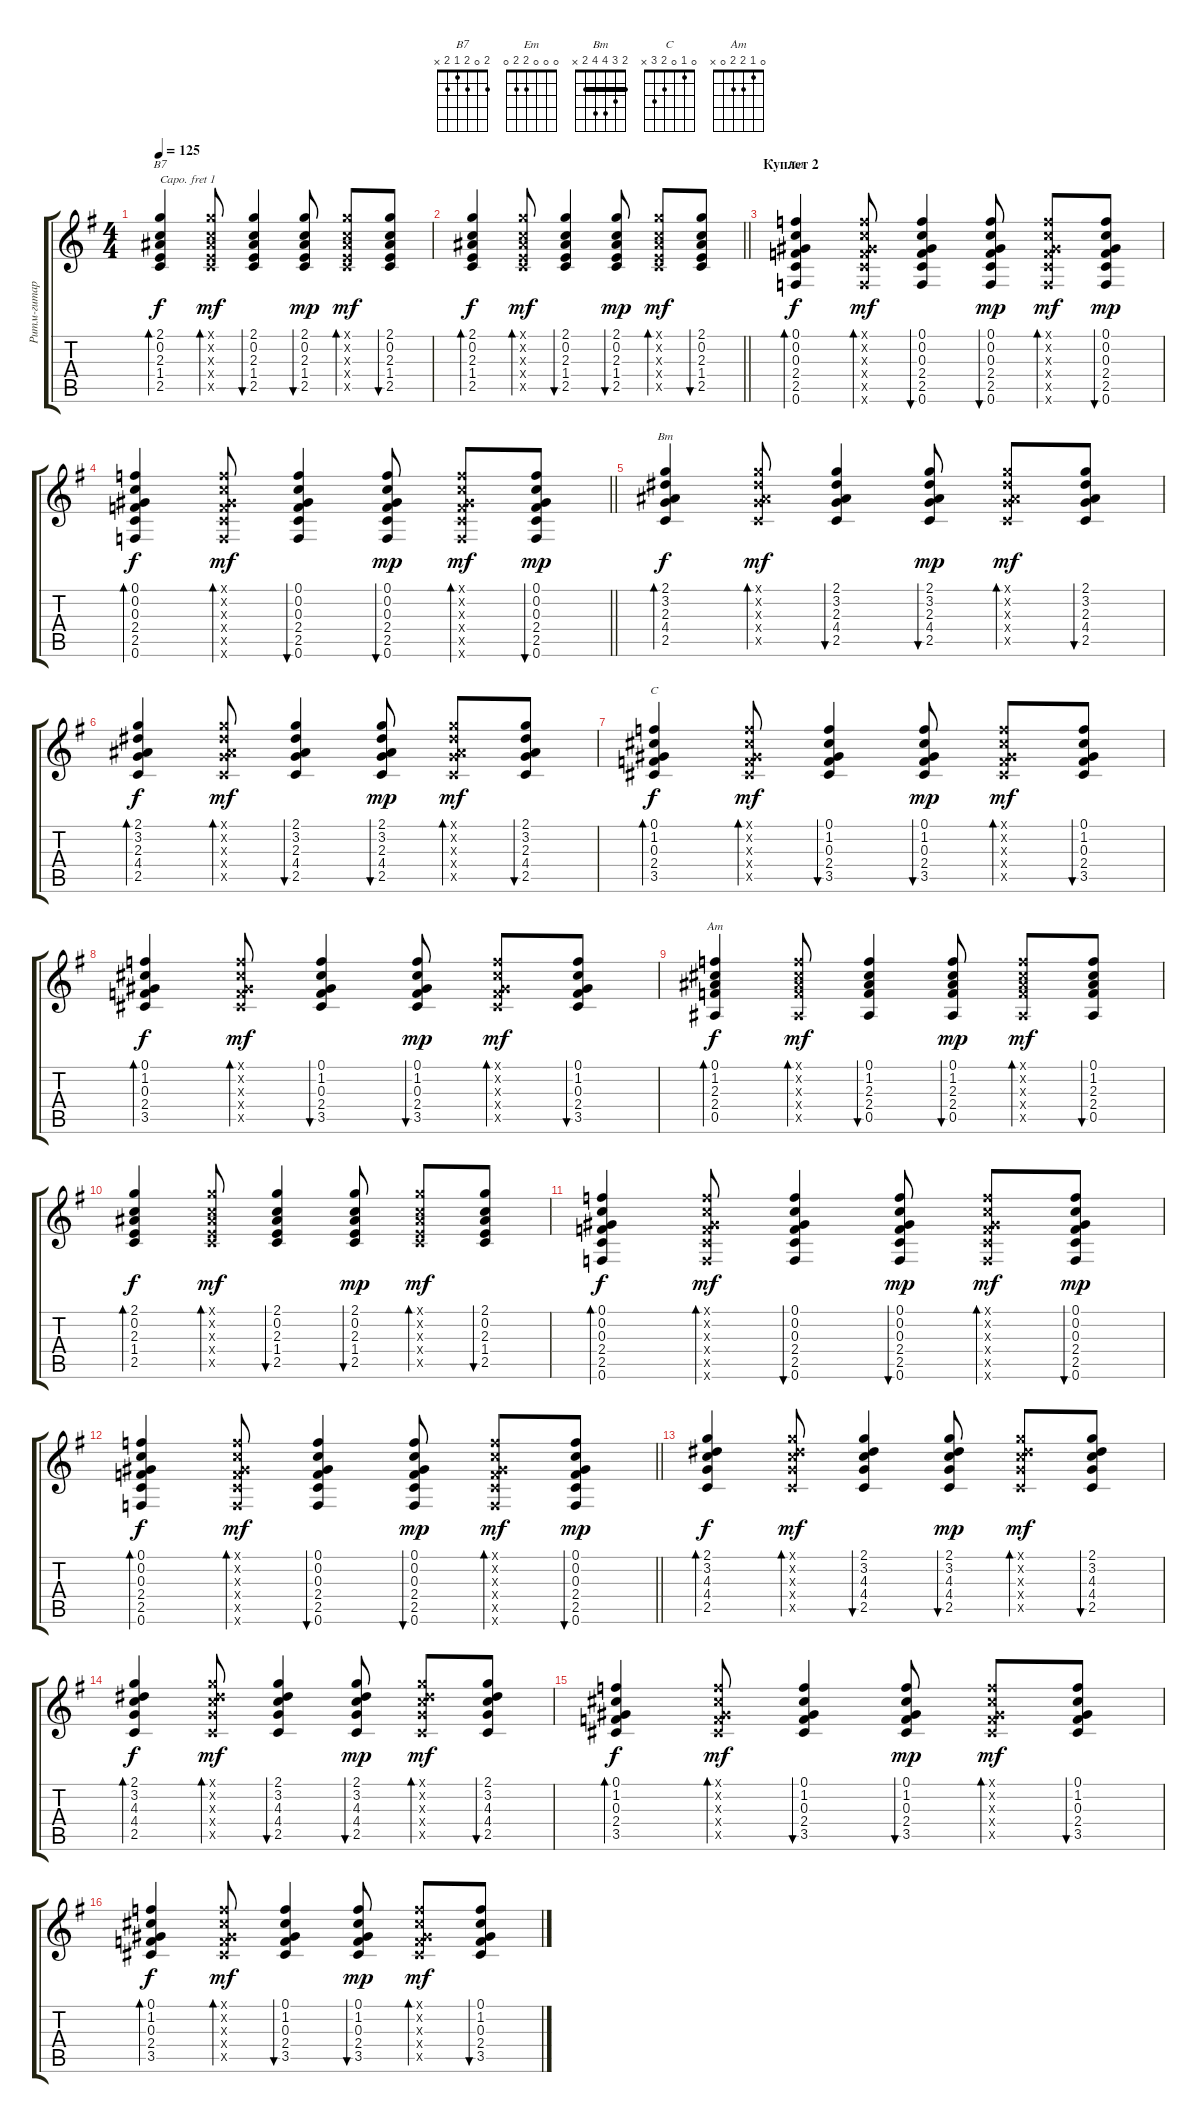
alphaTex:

\track ("Ритм-гитара" "Ритм-гитар") {instrument acousticguitarsteel}
\staff {score tabs}
\capo 1
\tuning (E4 B3 G3 D3 A2 E2) {hide}
\chord ("B7" 2 0 2 1 2 x)
\chord ("Em" 0 0 0 2 2 0)
\chord ("Bm" 2 3 4 4 2 x) {barre 2}
\chord ("C" 0 1 0 2 3 x)
\chord ("Am" 0 1 2 2 0 x)
\ts (4 4)
\tempo 125
\clef g2
\ks eminor
(2.1 0.2 2.3 1.4 2.5).4{bd 30 ch "B7" dy f} (2.1{x} 0.2{x} 2.3{x} 1.4{x} 2.5{x}).8{bd 30 dy mf} (2.1 0.2 2.3 1.4 2.5).4{bu 30} (2.1 0.2 2.3 1.4 2.5).8{bu 30 dy mp} (2.1{x} 0.2{x} 2.3{x} 1.4{x} 2.5{x}).8{bd 30 dy mf} (2.1 0.2 2.3 1.4 2.5).8{bu 30} |
\barLineRight lightlight
(2.1 0.2 2.3 1.4 2.5).4{bd 30 dy f} (2.1{x} 0.2{x} 2.3{x} 1.4{x} 2.5{x}).8{bd 30 dy mf} (2.1 0.2 2.3 1.4 2.5).4{bu 30} (2.1 0.2 2.3 1.4 2.5).8{bu 30 dy mp} (2.1{x} 0.2{x} 2.3{x} 1.4{x} 2.5{x}).8{bd 30 dy mf} (2.1 0.2 2.3 1.4 2.5).8{bu 30} |
\section ("" "Куплет 2")
(0.1 0.2 0.3 2.4 2.5 0.6).4{bd 30 ch "Em" dy f} (0.1{x} 0.2{x} 0.3{x} 2.4{x} 2.5{x} 0.6{x}).8{bd 30 dy mf} (0.1 0.2 0.3 2.4 2.5 0.6).4{bu 30} (0.1 0.2 0.3 2.4 2.5 0.6).8{bu 30 dy mp} (0.1{x} 0.2{x} 0.3{x} 2.4{x} 2.5{x} 0.6{x}).8{bd 30 dy mf} (0.1 0.2 0.3 2.4 2.5 0.6).8{bu 30 dy mp} |
\barLineRight lightlight
(0.1 0.2 0.3 2.4 2.5 0.6).4{bd 30 dy f} (0.1{x} 0.2{x} 0.3{x} 2.4{x} 2.5{x} 0.6{x}).8{bd 30 dy mf} (0.1 0.2 0.3 2.4 2.5 0.6).4{bu 30} (0.1 0.2 0.3 2.4 2.5 0.6).8{bu 30 dy mp} (0.1{x} 0.2{x} 0.3{x} 2.4{x} 2.5{x} 0.6{x}).8{bd 30 dy mf} (0.1 0.2 0.3 2.4 2.5 0.6).8{bu 30 dy mp} |
(2.1 3.2 2.3 4.4 2.5).4{bd 30 ch "Bm" dy f} (2.1{x} 3.2{x} 2.3{x} 4.4{x} 2.5{x}).8{bd 30 dy mf} (2.1 3.2 2.3 4.4 2.5).4{bu 30} (2.1 3.2 2.3 4.4 2.5).8{bu 30 dy mp} (2.1{x} 3.2{x} 2.3{x} 4.4{x} 2.5{x}).8{bd 30 dy mf} (2.1 3.2 2.3 4.4 2.5).8{bu 30} |
(2.1 3.2 2.3 4.4 2.5).4{bd 30 dy f} (2.1{x} 3.2{x} 2.3{x} 4.4{x} 2.5{x}).8{bd 30 dy mf} (2.1 3.2 2.3 4.4 2.5).4{bu 30} (2.1 3.2 2.3 4.4 2.5).8{bu 30 dy mp} (2.1{x} 3.2{x} 2.3{x} 4.4{x} 2.5{x}).8{bd 30 dy mf} (2.1 3.2 2.3 4.4 2.5).8{bu 30} |
(0.1 1.2 0.3 2.4 3.5).4{bd 30 ch "C" dy f} (0.1{x} 1.2{x} 0.3{x} 2.4{x} 3.5{x}).8{bd 30 dy mf} (0.1 1.2 0.3 2.4 3.5).4{bu 30} (0.1 1.2 0.3 2.4 3.5).8{bu 30 dy mp} (0.1{x} 1.2{x} 0.3{x} 2.4{x} 3.5{x}).8{bd 30 dy mf} (0.1 1.2 0.3 2.4 3.5).8{bu 30} |
(0.1 1.2 0.3 2.4 3.5).4{bd 30 dy f} (0.1{x} 1.2{x} 0.3{x} 2.4{x} 3.5{x}).8{bd 30 dy mf} (0.1 1.2 0.3 2.4 3.5).4{bu 30} (0.1 1.2 0.3 2.4 3.5).8{bu 30 dy mp} (0.1{x} 1.2{x} 0.3{x} 2.4{x} 3.5{x}).8{bd 30 dy mf} (0.1 1.2 0.3 2.4 3.5).8{bu 30} |
(0.1 1.2 2.3 2.4 0.5).4{bd 30 ch "Am" dy f} (0.1{x} 1.2{x} 2.3{x} 2.4{x} 0.5{x}).8{bd 30 dy mf} (0.1 1.2 2.3 2.4 0.5).4{bu 30} (0.1 1.2 2.3 2.4 0.5).8{bu 30 dy mp} (0.1{x} 1.2{x} 2.3{x} 2.4{x} 0.5{x}).8{bd 30 dy mf} (0.1 1.2 2.3 2.4 0.5).8{bu 30} |
(2.1 0.2 2.3 1.4 2.5).4{bd 30 dy f} (2.1{x} 0.2{x} 2.3{x} 1.4{x} 2.5{x}).8{bd 30 dy mf} (2.1 0.2 2.3 1.4 2.5).4{bu 30} (2.1 0.2 2.3 1.4 2.5).8{bu 30 dy mp} (2.1{x} 0.2{x} 2.3{x} 1.4{x} 2.5{x}).8{bd 30 dy mf} (2.1 0.2 2.3 1.4 2.5).8{bu 30} |
(0.1 0.2 0.3 2.4 2.5 0.6).4{bd 30 dy f} (0.1{x} 0.2{x} 0.3{x} 2.4{x} 2.5{x} 0.6{x}).8{bd 30 dy mf} (0.1 0.2 0.3 2.4 2.5 0.6).4{bu 30} (0.1 0.2 0.3 2.4 2.5 0.6).8{bu 30 dy mp} (0.1{x} 0.2{x} 0.3{x} 2.4{x} 2.5{x} 0.6{x}).8{bd 30 dy mf} (0.1 0.2 0.3 2.4 2.5 0.6).8{bu 30 dy mp} |
\barLineRight lightlight
(0.1 0.2 0.3 2.4 2.5 0.6).4{bd 30 dy f} (0.1{x} 0.2{x} 0.3{x} 2.4{x} 2.5{x} 0.6{x}).8{bd 30 dy mf} (0.1 0.2 0.3 2.4 2.5 0.6).4{bu 30} (0.1 0.2 0.3 2.4 2.5 0.6).8{bu 30 dy mp} (0.1{x} 0.2{x} 0.3{x} 2.4{x} 2.5{x} 0.6{x}).8{bd 30 dy mf} (0.1 0.2 0.3 2.4 2.5 0.6).8{bu 30 dy mp} |
(2.1 3.2 4.3 4.4 2.5).4{bd 30 dy f} (2.1{x} 3.2{x} 4.3{x} 4.4{x} 2.5{x}).8{bd 30 dy mf} (2.1 3.2 4.3 4.4 2.5).4{bu 30} (2.1 3.2 4.3 4.4 2.5).8{bu 30 dy mp} (2.1{x} 3.2{x} 4.3{x} 4.4{x} 2.5{x}).8{bd 30 dy mf} (2.1 3.2 4.3 4.4 2.5).8{bu 30} |
(2.1 3.2 4.3 4.4 2.5).4{bd 30 dy f} (2.1{x} 3.2{x} 4.3{x} 4.4{x} 2.5{x}).8{bd 30 dy mf} (2.1 3.2 4.3 4.4 2.5).4{bu 30} (2.1 3.2 4.3 4.4 2.5).8{bu 30 dy mp} (2.1{x} 3.2{x} 4.3{x} 4.4{x} 2.5{x}).8{bd 30 dy mf} (2.1 3.2 4.3 4.4 2.5).8{bu 30} |
(0.1 1.2 0.3 2.4 3.5).4{bd 30 dy f} (0.1{x} 1.2{x} 0.3{x} 2.4{x} 3.5{x}).8{bd 30 dy mf} (0.1 1.2 0.3 2.4 3.5).4{bu 30} (0.1 1.2 0.3 2.4 3.5).8{bu 30 dy mp} (0.1{x} 1.2{x} 0.3{x} 2.4{x} 3.5{x}).8{bd 30 dy mf} (0.1 1.2 0.3 2.4 3.5).8{bu 30} |
(0.1 1.2 0.3 2.4 3.5).4{bd 30 dy f} (0.1{x} 1.2{x} 0.3{x} 2.4{x} 3.5{x}).8{bd 30 dy mf} (0.1 1.2 0.3 2.4 3.5).4{bu 30} (0.1 1.2 0.3 2.4 3.5).8{bu 30 dy mp} (0.1{x} 1.2{x} 0.3{x} 2.4{x} 3.5{x}).8{bd 30 dy mf} (0.1 1.2 0.3 2.4 3.5).8{bu 30}
